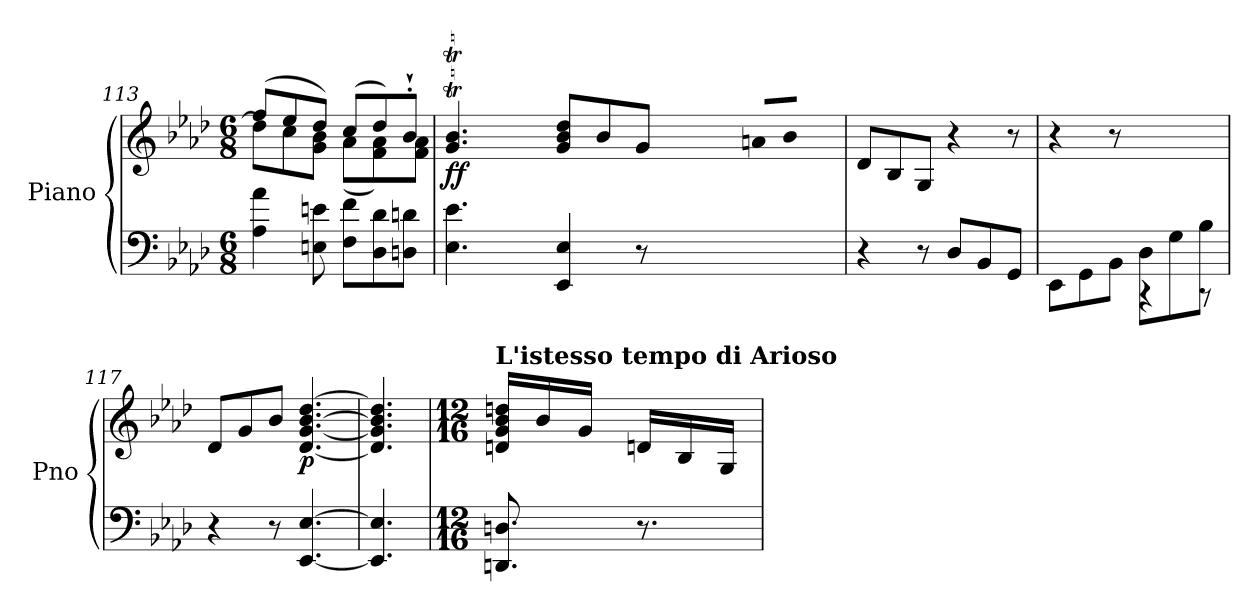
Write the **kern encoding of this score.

**kern	**kern	**dynam
*part1	*part1	*part1
*staff2	*staff1	*staff1/2
*I"Piano	*	*
*I'Pno	*	*
*clefF4	*clefG2	*
*k[b-e-a-d-]	*k[b-e-a-d-]	*
*M6/8	*M6/8	*
=113	=113	=113
*	*^	*
4A-\ 4a-\	(8ff/L	8dd-\L]	.
.	8ee-/	8cc\	.
8En\ 8en\	8dd-/J)	8g\ 8b-\J	.
8F\ 8f\L	(8cc/L	(8a-\L	.
8D-\ 8d-\	8dd-/)	8f\ 8a-\)	.
8Dn\ 8dn\J	8b-`'/J	8f\ 8a-\J	.
=114	=114	=114	=114
*	*	*Xtuplet	*
!	!	!LO:N:vis=64%9	!LO:DY:b
4.E-\ 4.e-\	4.g/T 4.b-/T	1920%61ryy	ff
.	.	480ryy	.
!	!	!LO:N:vis=16	!
.	.	384%13ccyy	.
!	!	!LO:N:vis=16	!
.	.	384%13b-yy	.
!	!	!LO:N:vis=16	!
.	.	384%13ccyy	.
!	!	!LO:N:vis=16	!
.	.	384%13b-yy	.
!	!	!LO:N:vis=16	!
.	.	384%13ccyy	.
!	!	!LO:N:vis=16	!
.	.	384%13b-yy	.
!	!	!LO:N:vis=16	!
.	.	384%13ccyy	.
!	!	!LO:N:vis=16	!
.	.	384%13b-TTTyy	.
!	!	!LO:N:vis=16	!
.	.	384%13an/LL	.
!	!	!LO:N:vis=16	!
.	.	384%13b-/JJ	.
.	.	384%145ryy	.
!	!	!	!LO:DY:b
!	!	!	!LO:DY:n=1:b
4EE-/ 4E-/	8g/ 8b-/ 8dd-/L	.	sf other-dynamics
.	8b-/	.	.
8r	8g/J	.	.
*	*v	*v	*
!!LO:LB:g=z
=115	=115	=115
4r	8d-/L	.
.	8B-/	.
8r	8G/J	.
8D-/L	4r	.
8BB-/	.	.
8GG/J	8r	.
!!LO:PB:g=z
=116	=116	=116
*^	*	*
4.ryy	8EE-\L	4r	.
.	8GG\	.	.
.	8BB-\J	8r	.
8D-\L	4rCC	4.ryy	.
8G\	.	.	.
8B-\J	8rCC	.	.
*v	*v	*	*
=117	=117	=117
4r	8d-/L	.
.	8g/	.
8r	8b-/J	.
!	!	!LO:DY:b
[4.EE-/ [4.E-/	[4.d-/ [4.g/ [4.b-/ [4.dd-/	p
=118	=118	=118
4.EE-/] 4.E-/]	4.d-/] 4.g/] 4.b-/] 4.dd-/]	.
=119	=119	=119
*M12/16	*M12/16	*
!	!LO:TX:a:B:t=L'istesso tempo di Arioso	!
8.DDn/ 8.Dn/	16dn/ 16g/ 16b-/ 16ddn/LL	.
.	16b-/	.
.	16g/JJ	.
8.r	16dn/LL	.
.	16B-/	.
.	16G/JJ	.
=	=	=
*-	*-	*-
